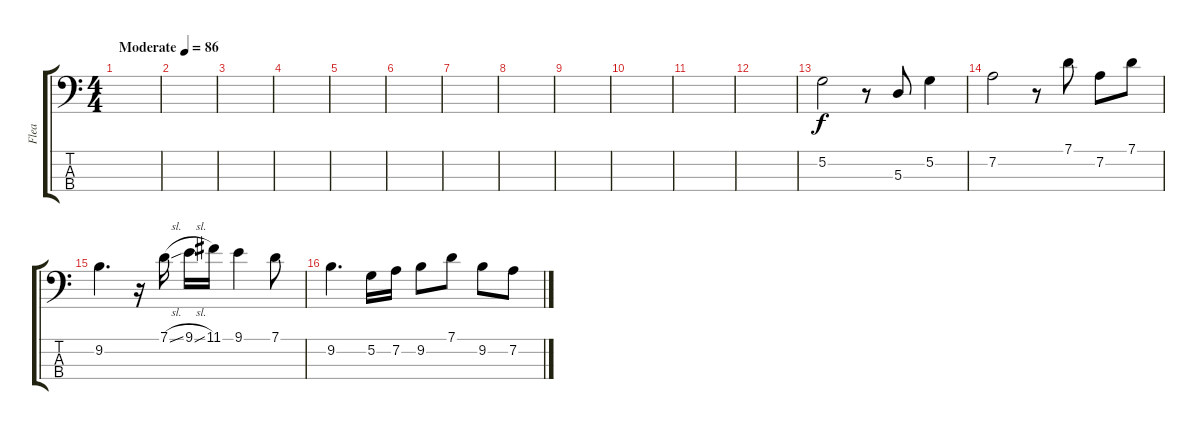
\track ("Flea" "Flea") {instrument electricbassfinger}
\staff {score tabs}
\tuning (G2 D2 A1 E1) {hide}
\ts (4 4)
\tempo (86 "Moderate")
\clef f4
\ks c
|
|
|
|
|
|
|
|
|
|
|
|
5.2.2 r.8{beam Up} 5.3.8 5.2.4 |
7.2.2 r.8 7.1.8 7.2.8 7.1.8 |
9.2.4{d} r.16 7.1{sl}.16 9.1{sl}.16 11.1.16 9.1.4 7.1.8 |
9.2.4{d} 5.2.16 7.2.16 9.2.8 7.1.8 9.2.8 7.2.8
